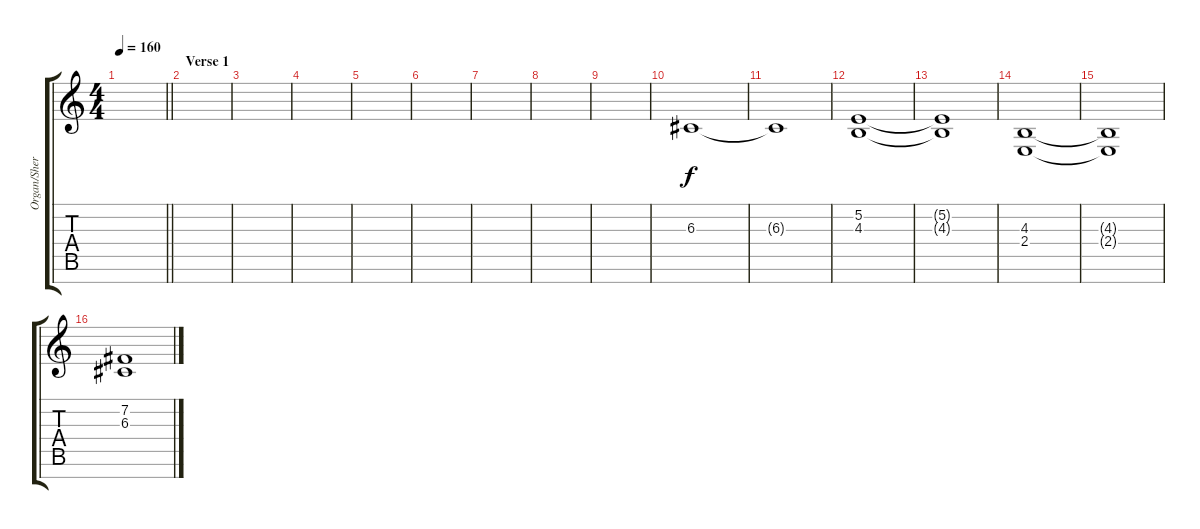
\track ("Organ/Sherinian" "Organ/Sher") {instrument lead1square}
\staff {score tabs}
\tuning (E4 B3 G3 D3 A2 E2 B1) {hide}
\ts (4 4)
\tempo 160
\clef g2
\barLineRight lightlight
\ks c
|
\section ("" "Verse 1")
|
|
|
|
|
|
|
|
6.3.1{instrument pad2warm} |
6.3{t}.1 |
(5.2 4.3).1 |
(5.2{t} 4.3{t}).1 |
(4.3 2.4).1 |
(4.3{t} 2.4{t}).1 |
(7.2 6.3).1
